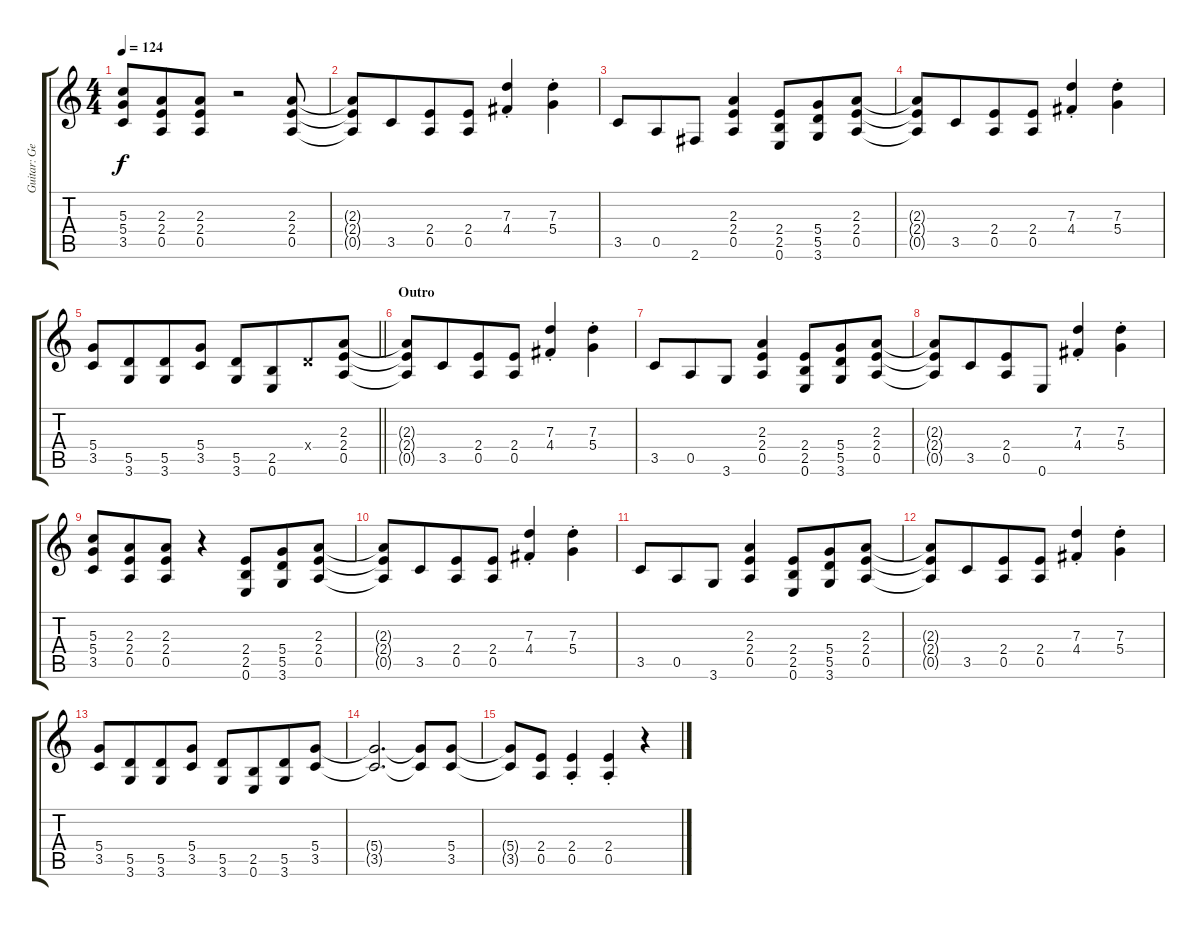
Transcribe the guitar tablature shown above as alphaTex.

\track ("Guitar: George" "Guitar: Ge") {instrument overdrivenguitar}
\staff {score tabs}
\tuning (E4 B3 G3 D3 A2 E2) {hide}
\ts (4 4)
\tempo 124
\clef g2
\ks c
(5.3 5.4 3.5).8{dy f} (2.3 2.4 0.5).8{beam merge} (2.3 2.4 0.5).8 r.2 (2.3 2.4 0.5).8 |
(2.3{t} 2.4{t} 0.5{t}).8 3.5.8{beam merge} (2.4 0.5).8 (2.4 0.5).8 (7.3{st} 4.4{st}).4 (7.3{st} 5.4{st}).4 |
3.5.8 0.5.8{beam merge} 2.6.8 (2.3 2.4 0.5).4 (2.4 2.5 0.6).8{beam merge} (5.4 5.5 3.6).8 (2.3 2.4 0.5).8 |
(2.3{t} 2.4{t} 0.5{t}).8 3.5.8{beam merge} (2.4 0.5).8 (2.4 0.5).8 (7.3{st} 4.4{st}).4 (7.3{st} 5.4{st}).4 |
\barLineRight lightlight
(5.4 3.5).8 (5.5 3.6).8{beam merge} (5.5 3.6).8 (5.4 3.5).8 (5.5 3.6).8 (2.5 0.6).8{beam merge} 0.4{x}.8 (2.3 2.4 0.5).8 |
\section ("" "Outro")
(2.3{t} 2.4{t} 0.5{t}).8 3.5.8{beam merge} (2.4 0.5).8 (2.4 0.5).8 (7.3{st} 4.4{st}).4 (7.3{st} 5.4{st}).4 |
3.5.8 0.5.8{beam merge} 3.6.8 (2.3 2.4 0.5).4 (2.4 2.5 0.6).8{beam merge} (5.4 5.5 3.6).8 (2.3 2.4 0.5).8 |
(2.3{t} 2.4{t} 0.5{t}).8 3.5.8{beam merge} (2.4 0.5).8 0.6.8 (7.3{st} 4.4{st}).4 (7.3{st} 5.4{st}).4 |
(5.3 5.4 3.5).8 (2.3 2.4 0.5).8{beam merge} (2.3 2.4 0.5).8 r.4 (2.4 2.5 0.6).8{beam merge} (5.4 5.5 3.6).8 (2.3 2.4 0.5).8 |
(2.3{t} 2.4{t} 0.5{t}).8 3.5.8{beam merge} (2.4 0.5).8 (2.4 0.5).8 (7.3{st} 4.4{st}).4 (7.3{st} 5.4{st}).4 |
3.5.8 0.5.8{beam merge} 3.6.8 (2.3 2.4 0.5).4 (2.4 2.5 0.6).8{beam merge} (5.4 5.5 3.6).8 (2.3 2.4 0.5).8 |
(2.3{t} 2.4{t} 0.5{t}).8 3.5.8{beam merge} (2.4 0.5).8 (2.4 0.5).8 (7.3{st} 4.4{st}).4 (7.3{st} 5.4{st}).4 |
(5.4 3.5).8 (5.5 3.6).8{beam merge} (5.5 3.6).8 (5.4 3.5).8 (5.5 3.6).8 (2.5 0.6).8{beam merge} (5.5 3.6).8 (5.4 3.5).8 |
(5.4{t} 3.5{t}).2{d} (5.4{t} 3.5{t}).8 (5.4 3.5).8 |
(5.4{t} 3.5{t}).8 (2.4 0.5).8 (2.4{st} 0.5{st}).4 (2.4{st} 0.5{st}).4 r.4
